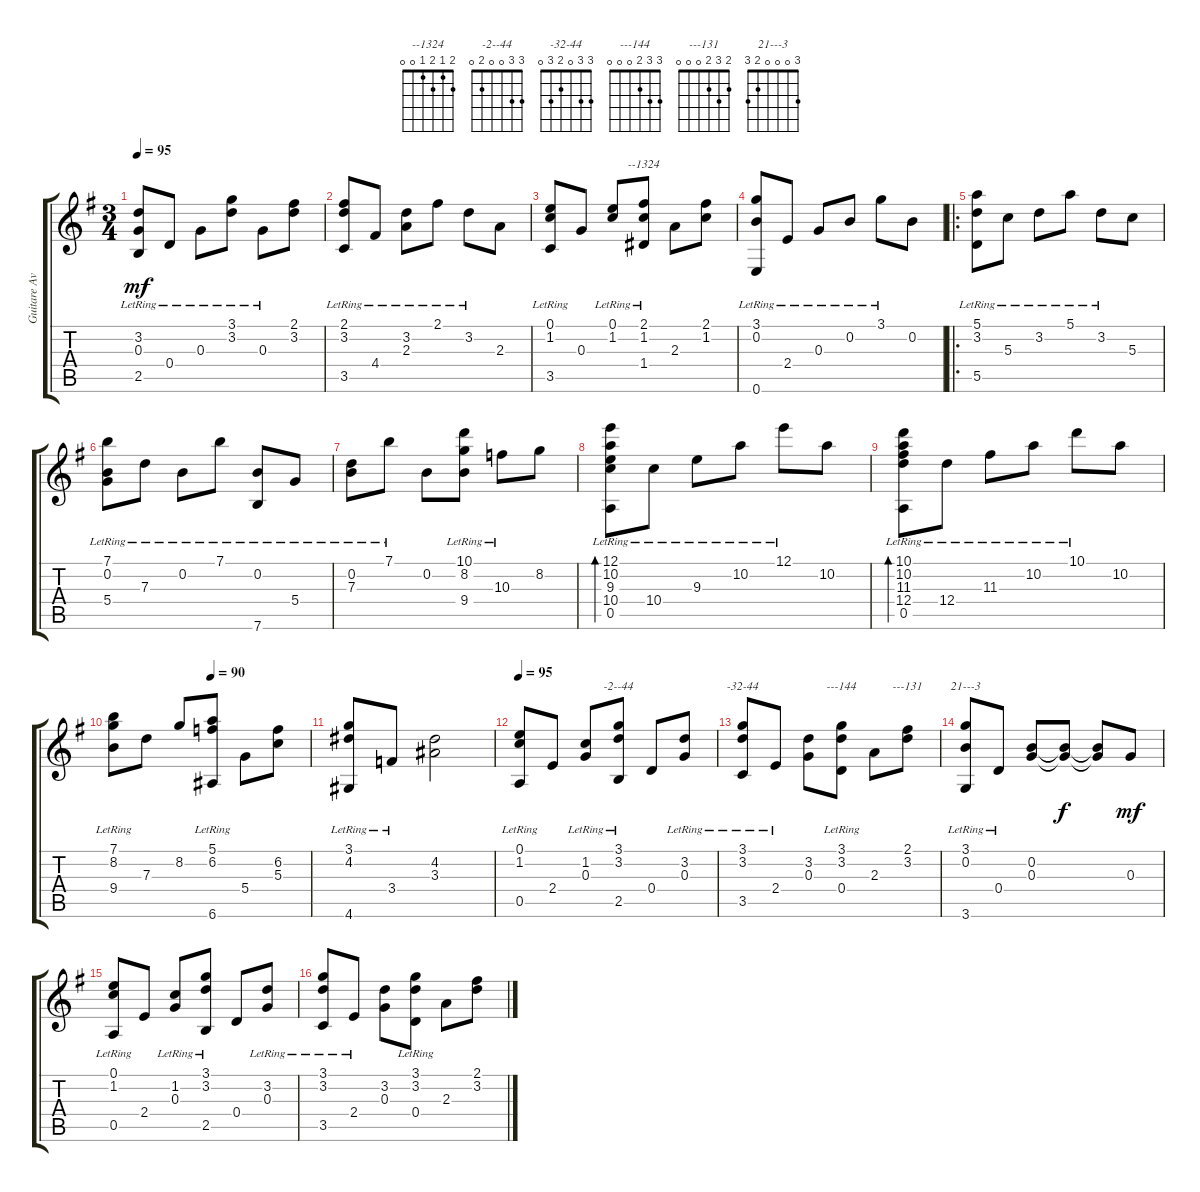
\track ("Guitare Avril 2000" "Guitare Av") {instrument acousticguitarnylon}
\staff {score tabs}
\tuning (E4 B3 G3 D3 A2 E2) {hide}
\chord ("--1324" 2 1 2 1 0 0)
\chord ("-2--44" 3 3 0 0 2 0)
\chord ("-32-44" 3 3 0 2 3 0)
\chord ("---144" 3 3 2 0 0 0)
\chord ("---131" 2 3 2 0 0 0)
\chord ("21---3" 3 0 0 0 2 3)
\ts (3 4)
\tempo 95
\clef g2
\ks g
(3.2{lr} 0.3{lr} 2.5{lr}).8{dy mf} 0.4{lr}.8 0.3{lr}.8 (3.1{lr} 3.2{lr}).8 0.3{lr}.8 (2.1 3.2).8 |
(2.1{lr} 3.2{lr} 3.5{lr}).8 4.4{lr}.8 (3.2{lr} 2.3{lr}).8 2.1{lr}.8 3.2{lr}.8 2.3.8 |
(0.1{lr} 1.2{lr} 3.5{lr}).8 0.3.8 (0.1{lr} 1.2{lr}).8 (2.1{lr} 1.2{lr} 1.4{lr}).8{ch "--1324"} 2.3.8 (2.1 1.2).8 |
(3.1{lr} 0.2{lr} 0.6{lr}).8 2.4{lr}.8 0.3{lr}.8 0.2{lr}.8 3.1{lr}.8 0.2.8 |
\ro
(5.1{lr} 3.2{lr} 5.5{lr}).8 5.3{lr}.8 3.2{lr}.8 5.1{lr}.8 3.2{lr}.8 5.3.8 |
(7.1{lr} 0.2{lr} 5.4{lr}).8 7.3{lr}.8 0.2{lr}.8 7.1{lr}.8 (0.2{lr} 7.6{lr}).8 5.4{lr}.8 |
(0.2{lr} 7.3{lr}).8 7.1{lr}.8 0.2.8 (10.1{lr} 8.2{lr} 9.4{lr}).8 10.3{lr}.8 8.2.8 |
(12.1{lr} 10.2{lr} 9.3{lr} 10.4{lr} 0.5{lr}).8{bd 120} 10.4{lr}.8 9.3{lr}.8 10.2{lr}.8 12.1{lr}.8 10.2.8 |
(10.1{lr} 10.2{lr} 11.3{lr} 12.4{lr} 0.5{lr}).8{bd 120} 12.4{lr}.8 11.3{lr}.8 10.2{lr}.8 10.1{lr}.8 10.2.8 |
\tempo (90 0.5)
(7.1{lr} 8.2{lr} 9.4{lr}).8 7.3.8 8.2.8 (5.1{lr} 6.2{lr} 6.6{lr}).8 5.4.8 (6.2 5.3).8 |
(3.1{lr} 4.2{lr} 4.6{lr}).8 3.4{lr}.8 (4.2 3.3).2 |
\tempo 95
(0.1{lr} 1.2{lr} 0.5{lr}).8 2.4.8 (1.2 0.3{lr}).8 (3.1{lr} 3.2{lr} 2.5{lr}).8{ch "-2--44"} 0.4.8 (3.2{lr} 0.3{lr}).8 |
(3.1{lr} 3.2{lr} 3.5{lr}).8{ch "-32-44"} 2.4{lr}.8 (3.2 0.3).8 (3.1{lr} 3.2{lr} 0.4{lr}).8{ch "---144"} 2.3.8 (2.1 3.2).8{ch "---131"} |
(3.1{lr} 0.2{lr} 3.6{lr}).8{ch "21---3"} 0.4{lr}.8 (0.2 0.3).8 (0.2{t} 0.3{t}).8{dy f} (0.2{t} 0.3{t}).8 0.3.8{dy mf} |
(0.1{lr} 1.2{lr} 0.5{lr}).8 2.4.8 (1.2 0.3{lr}).8 (3.1{lr} 3.2{lr} 2.5{lr}).8 0.4.8 (3.2{lr} 0.3{lr}).8 |
(3.1{lr} 3.2{lr} 3.5{lr}).8 2.4{lr}.8 (3.2 0.3).8 (3.1{lr} 3.2{lr} 0.4{lr}).8 2.3.8 (2.1 3.2).8
